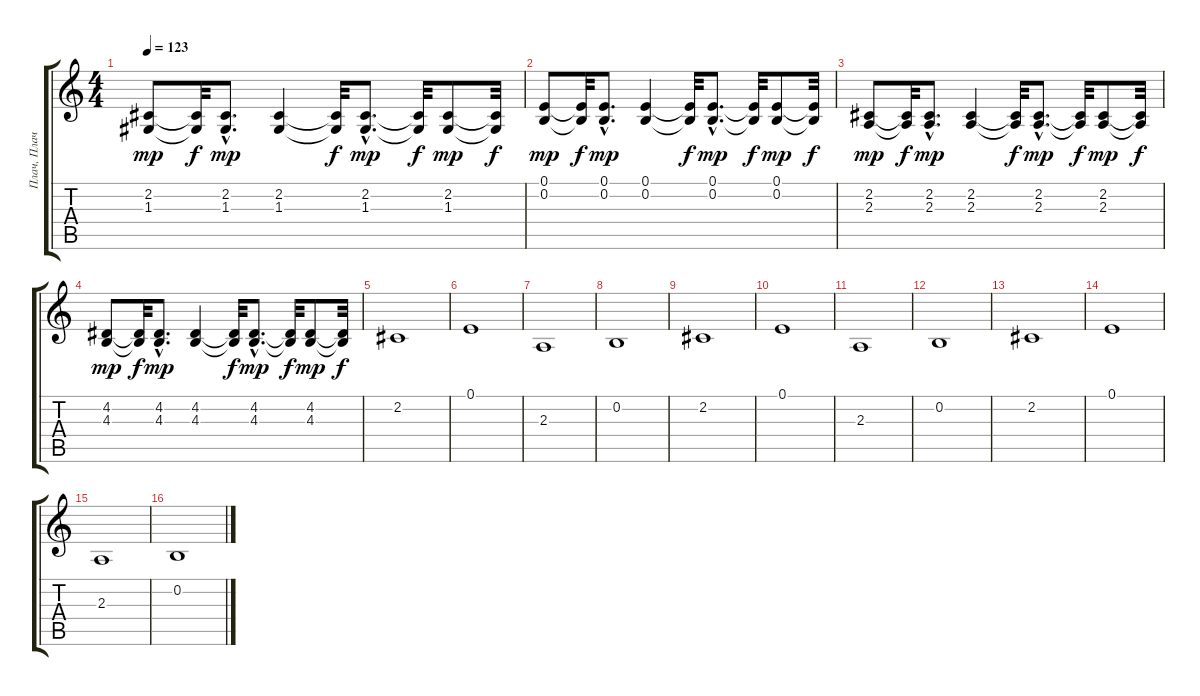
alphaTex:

\track ("Плач, Плач, танцуй, танцуй" "Плач, Плач") {instrument synthvoice}
\staff {score tabs}
\tuning (E4 B3 G3 D3 A2 E2) {hide}
\ts (4 4)
\tempo 123
\clef g2
\ks c
(2.2 1.3).8{dy mp instrument synthvoice} (2.2{t} 1.3{t}).32{dy f} (2.2{hac} 1.3{hac}).8{d dy mp} (2.2 1.3).4 (2.2{t} 1.3{t}).32{dy f} (2.2{hac} 1.3{hac}).8{d dy mp} (2.2{t} 1.3{t}).32{dy f} (2.2 1.3).8{dy mp} (2.2{t} 1.3{t}).32{dy f} |
(0.1 0.2).8{dy mp} (0.1{t} 0.2{t}).32{dy f} (0.1{hac} 0.2{hac}).8{d dy mp} (0.1 0.2).4 (0.1{t} 0.2{t}).32{dy f} (0.1{hac} 0.2{hac}).8{d dy mp} (0.1{t} 0.2{t}).32{dy f} (0.1 0.2).8{dy mp} (0.1{t} 0.2{t}).32{dy f} |
(2.2 2.3).8{dy mp} (2.2{t} 2.3{t}).32{dy f} (2.2{hac} 2.3{hac}).8{d dy mp} (2.2 2.3).4 (2.2{t} 2.3{t}).32{dy f} (2.2{hac} 2.3{hac}).8{d dy mp} (2.2{t} 2.3{t}).32{dy f} (2.2 2.3).8{dy mp} (2.2{t} 2.3{t}).32{dy f} |
(4.2 4.3).8{dy mp} (4.2{t} 4.3{t}).32{dy f} (4.2{hac} 4.3{hac}).8{d dy mp} (4.2 4.3).4 (4.2{t} 4.3{t}).32{dy f} (4.2{hac} 4.3{hac}).8{d dy mp} (4.2{t} 4.3{t}).32{dy f} (4.2 4.3).8{dy mp} (4.2{t} 4.3{t}).32{dy f} |
2.2.1 |
0.1.1 |
2.3.1 |
0.2.1 |
2.2.1 |
0.1.1 |
2.3.1 |
0.2.1 |
2.2.1 |
0.1.1 |
2.3.1 |
0.2.1
